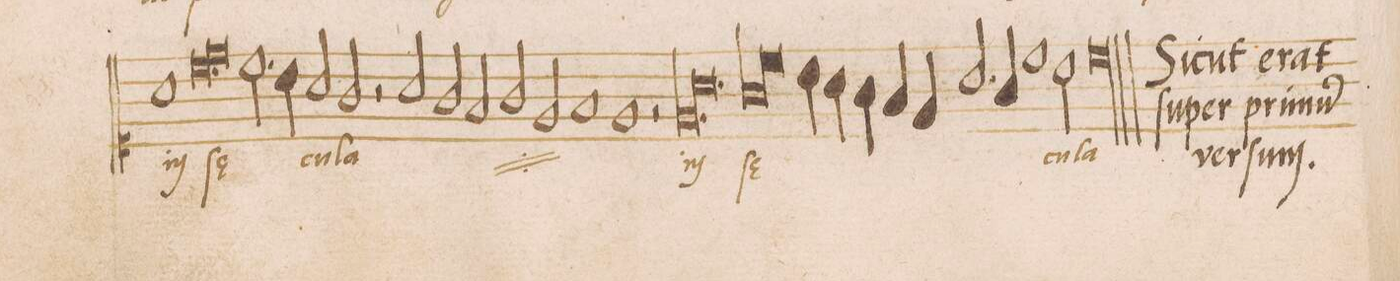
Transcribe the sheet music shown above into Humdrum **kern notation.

**kern	**text	**text
*I"DISCANTVS	*	*
*clefC1	*	*
*k[]	*	*
*met(c|)	*	*
*M2/1	*	*
1a	in	.
*lig	*	*
0.cc	ſae-	.
=146	=146	=146
.	-ae-	.
=147	=147	=147
0dd	.	.
*Xlig	*	*
=148	=148	=148
2.cc\	.	.
4b\	.	.
2a/	-cu-	.
2g/	-la	.
=149	=149	=149
2r	.	.
*	*ij	*
2a/	in	.
2g/	.	.
2f/	sase-	.
=150	=150	=150
2g/	.	.
2e/	.	.
1f	-cu-	.
=151	=151	=151
1e	-la	.
2r	.	.
*lig	*Xij	*
1.e/	in	.
=152	=152	=152
1.a	.	.
*Xlig	*	*
=153	=153	=153
*lig	*	*
1g	ſae-	.
*col	*	*
2.cc\	.	.
*Xlig	*	*
=154	=154	=154
4b\	.	.
*Xcol	*	*
4a\	.	.
4g\	.	.
4f/	.	.
4e/	.	.
2.a/	.	.
=155	=155	=155
4g/	.	.
1cc	.	.
2b\	-cu-	.
=156	=156	=156
0cc	-la	.
==157	==157	==157
*yyM4/2	*	*
*yymet(c)	*	*
1gyy	Et	Si-
1ayy	e-	-cut
=158	=158	=158
2g/yy	-xul-	.
1ccyy	-ta-	e-
2b\yy	.	-rat
=159	=159	=159
1ccyy	-vit	.
2ryy	.	.
*	*ij	*ij
2c/yy	et	si-
=160	=160	=160
1dyy	e-	-cut
1cyy	.	.
=161	=161	=161
2d/yy	.	.
2e/yy	.	.
2f/yy	.	.
1g\yy	.	.
=162	=162	=162
2f/yy	-xul-	e-
2g/yy	.	.
1a\yy	.	.
=163	=163	=163
4g/yy	.	.
4f/yy	.	.
2a/yy	-ta-	-rat
2.g/yy	.	.
*	*	*Xij
=164	=164	=164
4f/yy	.	.
4e/yy	.	.
4d/yy	.	.
1cyy	-vit	.
*	*Xij	*
=165	=165	=165
2ryy	.	.
*custos:d	*	*
2c/yy	ſpi-	ſi-
2.d/yy	-ri-	.
4e/yy	-tus	-cut
=166	=166	=166
2f/yy	.	.
2.g/yy	.	.
4f/yy	me-	e-
4g/yy	-us	-rat
4a/yy	.	.
=167	=167	=167
4b\yy	.	.
4g/yy	.	.
1ccyy	.	.
2b\yy	.	.
=168	=168	=168
2.cc\yy	.	in
4b\yy	.	.
2a\yy	.	.
2.g/yy	.	.
=169	=169	=169
4e/yy	.	prin-
2.a/yy	.	.
4g/yy	me-	-ci-
4f/yy	.	.
4e/yy	.	.
=170	=170	=170
1fyy	.	-pi-
1eyy	-us	-o
=171	=171	=171
1ryy	.	.
4g/yy	.	.
4a/yy	ſpi-	.
4b\yy	.	et
4cc\yy	-ri-	.
=172	=172	=172
2dd\yy	.	.
1eeyy	-tus	.
2dd\yy	.	nunc
==	==	==
*-	*-	*-
